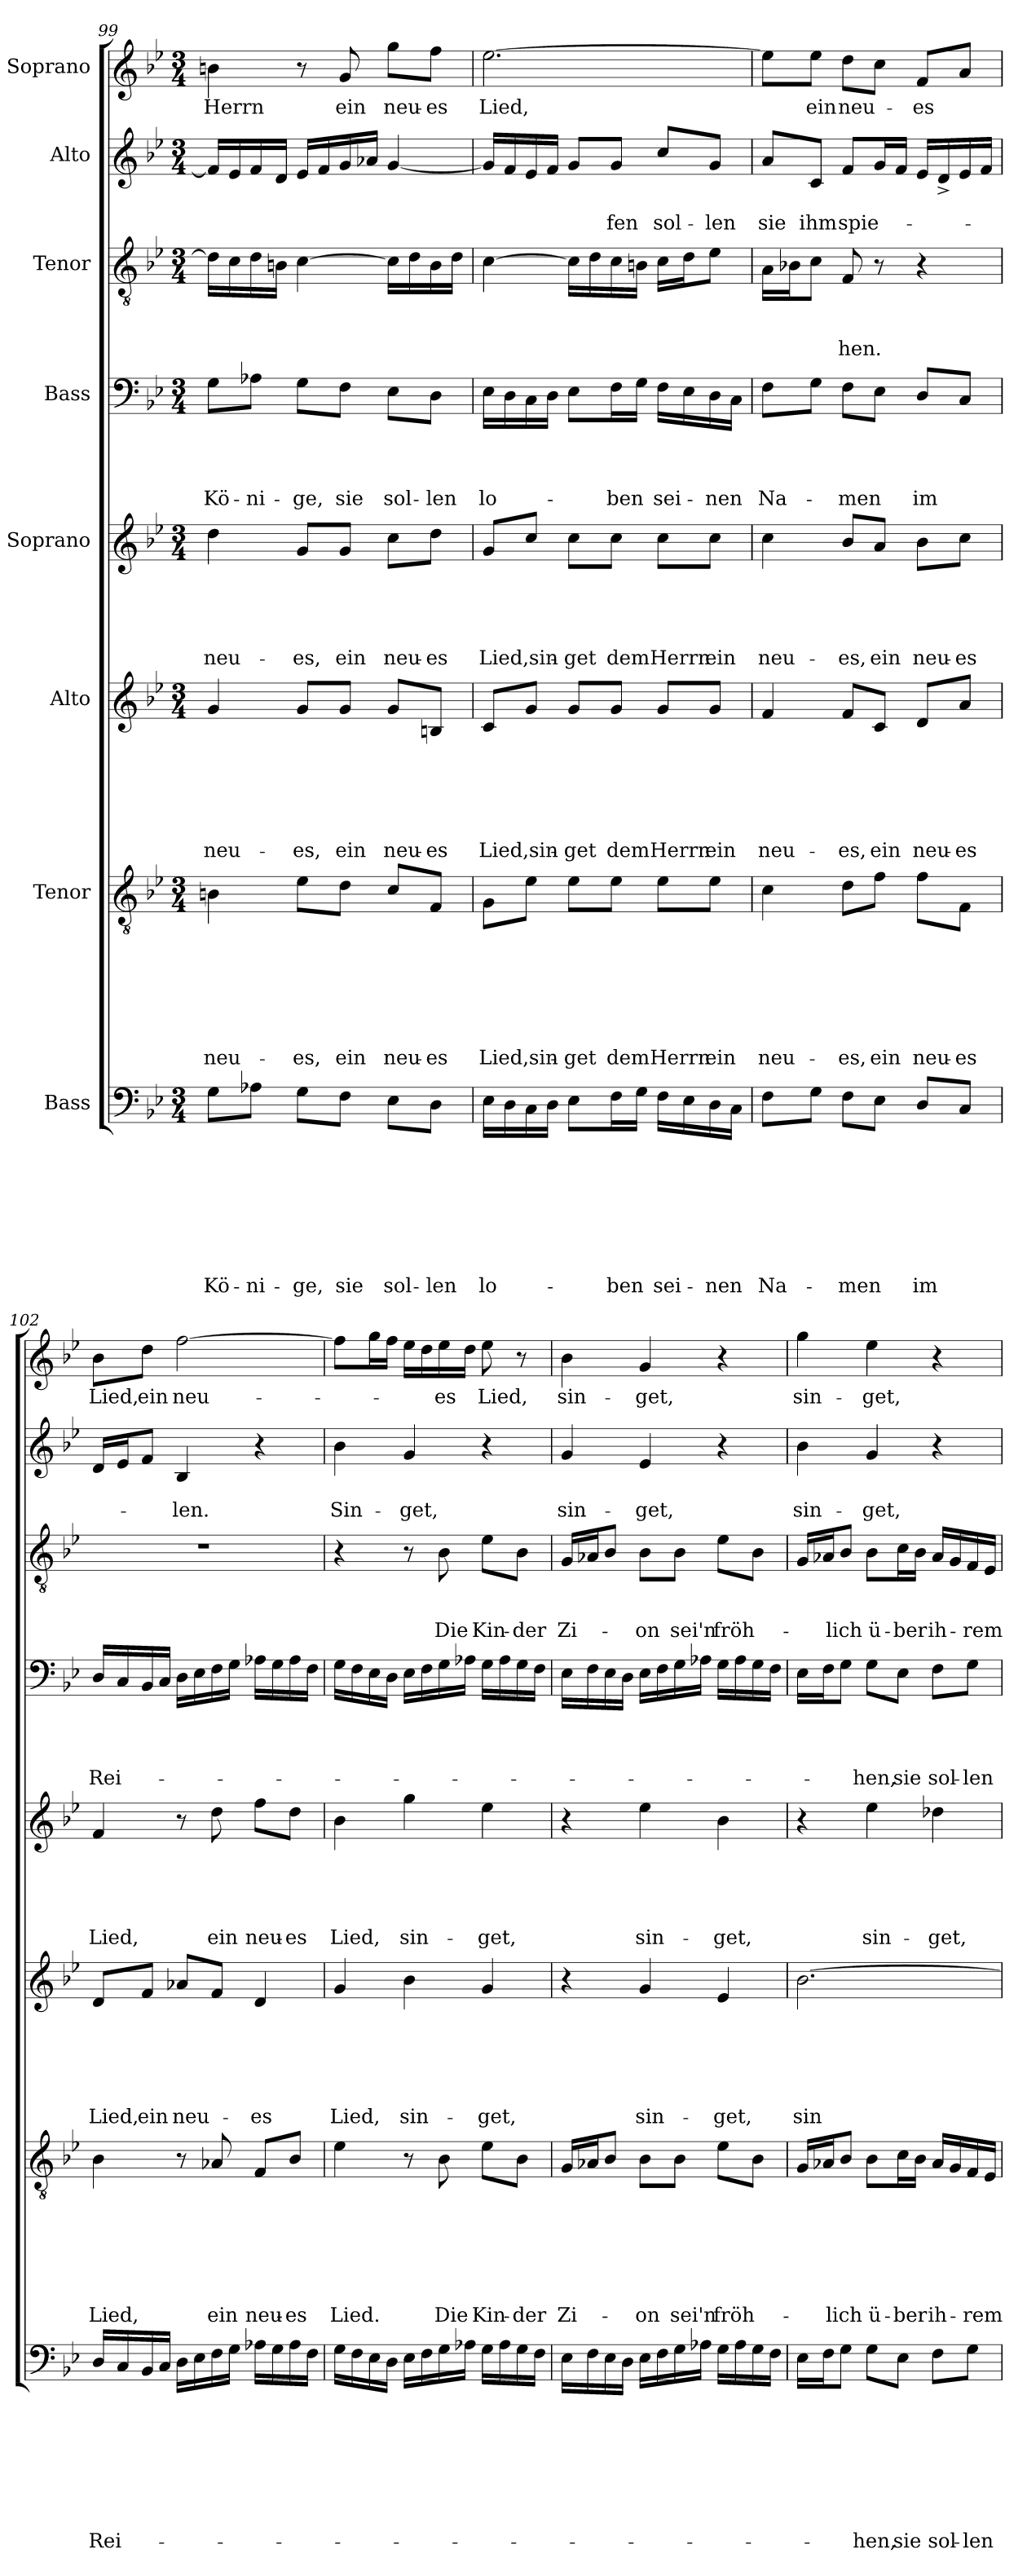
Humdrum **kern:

**kern	**text	**text	**text	**text	**text	**text	**text	**text	**kern	**text	**text	**text	**text	**text	**text	**text	**kern	**text	**text	**text	**text	**text	**text	**kern	**text	**text	**text	**text	**text	**kern	**text	**text	**text	**text	**kern	**text	**text	**text	**kern	**text	**text	**kern	**text
*part8	*part8	*part8	*part8	*part8	*part8	*part8	*part8	*part8	*part7	*part7	*part7	*part7	*part7	*part7	*part7	*part7	*part6	*part6	*part6	*part6	*part6	*part6	*part6	*part5	*part5	*part5	*part5	*part5	*part5	*part4	*part4	*part4	*part4	*part4	*part3	*part3	*part3	*part3	*part2	*part2	*part2	*part1	*part1
*staff8	*staff8	*staff8	*staff8	*staff8	*staff8	*staff8	*staff8	*staff8	*staff7	*staff7	*staff7	*staff7	*staff7	*staff7	*staff7	*staff7	*staff6	*staff6	*staff6	*staff6	*staff6	*staff6	*staff6	*staff5	*staff5	*staff5	*staff5	*staff5	*staff5	*staff4	*staff4	*staff4	*staff4	*staff4	*staff3	*staff3	*staff3	*staff3	*staff2	*staff2	*staff2	*staff1	*staff1
*I"Bass	*	*	*	*	*	*	*	*	*I"Tenor	*	*	*	*	*	*	*	*I"Alto	*	*	*	*	*	*	*I"Soprano	*	*	*	*	*	*I"Bass	*	*	*	*	*I"Tenor	*	*	*	*I"Alto	*	*	*I"Soprano	*
*clefF4	*	*	*	*	*	*	*	*	*clefGv2	*	*	*	*	*	*	*	*clefG2	*	*	*	*	*	*	*clefG2	*	*	*	*	*	*clefF4	*	*	*	*	*clefGv2	*	*	*	*clefG2	*	*	*clefG2	*
*k[b-e-]	*	*	*	*	*	*	*	*	*k[b-e-]	*	*	*	*	*	*	*	*k[b-e-]	*	*	*	*	*	*	*k[b-e-]	*	*	*	*	*	*k[b-e-]	*	*	*	*	*k[b-e-]	*	*	*	*k[b-e-]	*	*	*k[b-e-]	*
*B-:	*	*	*	*	*	*	*	*	*B-:	*	*	*	*	*	*	*	*B-:	*	*	*	*	*	*	*B-:	*	*	*	*	*	*B-:	*	*	*	*	*B-:	*	*	*	*B-:	*	*	*B-:	*
*M3/4	*	*	*	*	*	*	*	*	*M3/4	*	*	*	*	*	*	*	*M3/4	*	*	*	*	*	*	*M3/4	*	*	*	*	*	*M3/4	*	*	*	*	*M3/4	*	*	*	*M3/4	*	*	*M3/4	*
=99	=99	=99	=99	=99	=99	=99	=99	=99	=99	=99	=99	=99	=99	=99	=99	=99	=99	=99	=99	=99	=99	=99	=99	=99	=99	=99	=99	=99	=99	=99	=99	=99	=99	=99	=99	=99	=99	=99	=99	=99	=99	=99	=99
!	!	!	!	!	!	!	!	!LO:LY:b	!	!	!	!	!	!	!	!LO:LY:b	!	!	!	!	!	!	!LO:LY:b	!	!	!	!	!	!LO:LY:b	!	!	!	!	!LO:LY:b	!	!	!	!	!	!	!	!	!LO:LY:b
8G\L	.	.	.	.	.	.	.	Kö-	4Bn\	.	.	.	.	.	.	neu-	4g/	.	.	.	.	.	neu-	4dd\	.	.	.	.	neu-	8G\L	.	.	.	Kö-	16d\LL]	.	.	.	16f/LL]	.	.	4bn\	Herrn
.	.	.	.	.	.	.	.	.	.	.	.	.	.	.	.	.	.	.	.	.	.	.	.	.	.	.	.	.	.	.	.	.	.	.	16c\	.	.	.	16e-/	.	.	.	.
!	!	!	!	!	!	!	!	!LO:LY:b	!	!	!	!	!	!	!	!	!	!	!	!	!	!	!	!	!	!	!	!	!	!	!	!	!	!LO:LY:b	!	!	!	!	!	!	!	!	!
8A-X\J	.	.	.	.	.	.	.	-ni-	.	.	.	.	.	.	.	.	.	.	.	.	.	.	.	.	.	.	.	.	.	8A-X\J	.	.	.	-ni-	16d\	.	.	.	16f/	.	.	.	.
.	.	.	.	.	.	.	.	.	.	.	.	.	.	.	.	.	.	.	.	.	.	.	.	.	.	.	.	.	.	.	.	.	.	.	16Bn\JJ	.	.	.	16d/JJ	.	.	.	.
!	!	!	!	!	!	!	!	!LO:LY:b	!	!	!	!	!	!	!	!LO:LY:b	!	!	!	!	!	!	!LO:LY:b	!	!	!	!	!	!LO:LY:b	!	!	!	!	!LO:LY:b	!	!	!	!	!	!	!	!	!
8G\L	.	.	.	.	.	.	.	-ge,	8e-\L	.	.	.	.	.	.	-es,	8g/L	.	.	.	.	.	-es,	8g/L	.	.	.	.	-es,	8G\L	.	.	.	-ge,	[>4c\	.	.	.	16e-/LL	.	.	8r	.
.	.	.	.	.	.	.	.	.	.	.	.	.	.	.	.	.	.	.	.	.	.	.	.	.	.	.	.	.	.	.	.	.	.	.	.	.	.	.	16f/	.	.	.	.
!	!	!	!	!	!	!	!	!LO:LY:b	!	!	!	!	!	!	!	!LO:LY:b	!	!	!	!	!	!	!LO:LY:b	!	!	!	!	!	!LO:LY:b	!	!	!	!	!LO:LY:b	!	!	!	!	!	!	!	!	!LO:LY:b
8F\J	.	.	.	.	.	.	.	sie	8d\J	.	.	.	.	.	.	ein	8g/J	.	.	.	.	.	ein	8g/J	.	.	.	.	ein	8F\J	.	.	.	sie	.	.	.	.	16g/	.	.	8g/	ein
.	.	.	.	.	.	.	.	.	.	.	.	.	.	.	.	.	.	.	.	.	.	.	.	.	.	.	.	.	.	.	.	.	.	.	.	.	.	.	16a-X/JJ	.	.	.	.
!	!	!	!	!	!	!	!	!LO:LY:b	!	!	!	!	!	!	!	!LO:LY:b	!	!	!	!	!	!	!LO:LY:b	!	!	!	!	!	!LO:LY:b	!	!	!	!	!LO:LY:b	!	!	!	!	!	!	!	!	!LO:LY:b
8E-\L	.	.	.	.	.	.	.	sol-	8c/L	.	.	.	.	.	.	neu-	8g/L	.	.	.	.	.	neu-	8cc\L	.	.	.	.	neu-	8E-\L	.	.	.	sol-	16c\LL]	.	.	.	[<4g/	.	.	8gg\L	neu-
.	.	.	.	.	.	.	.	.	.	.	.	.	.	.	.	.	.	.	.	.	.	.	.	.	.	.	.	.	.	.	.	.	.	.	16d\	.	.	.	.	.	.	.	.
!	!	!	!	!	!	!	!	!LO:LY:b	!	!	!	!	!	!	!	!LO:LY:b	!	!	!	!	!	!	!LO:LY:b	!	!	!	!	!	!LO:LY:b	!	!	!	!	!LO:LY:b	!	!	!	!	!	!	!	!	!LO:LY:b
8D\J	.	.	.	.	.	.	.	-len	8F/J	.	.	.	.	.	.	-es	8Bn/J	.	.	.	.	.	-es	8dd\J	.	.	.	.	-es	8D\J	.	.	.	-len	16B\	.	.	.	.	.	.	8ff\J	-es
.	.	.	.	.	.	.	.	.	.	.	.	.	.	.	.	.	.	.	.	.	.	.	.	.	.	.	.	.	.	.	.	.	.	.	16d\JJ	.	.	.	.	.	.	.	.
=100	=100	=100	=100	=100	=100	=100	=100	=100	=100	=100	=100	=100	=100	=100	=100	=100	=100	=100	=100	=100	=100	=100	=100	=100	=100	=100	=100	=100	=100	=100	=100	=100	=100	=100	=100	=100	=100	=100	=100	=100	=100	=100	=100
!	!	!	!	!	!	!	!	!LO:LY:b	!	!	!	!	!	!	!	!LO:LY:b	!	!	!	!	!	!	!LO:LY:b	!	!	!	!	!	!LO:LY:b	!	!	!	!	!LO:LY:b	!	!	!	!	!	!	!	!	!LO:LY:b
16E-\LL	.	.	.	.	.	.	.	lo-	8G\L	.	.	.	.	.	.	Lied,sin-	8c/L	.	.	.	.	.	Lied,sin-	8g/L	.	.	.	.	Lied,sin-	16E-\LL	.	.	.	lo-	[>4c\	.	.	.	16g/LL]	.	.	[<2.ee-\	Lied,
16D\	.	.	.	.	.	.	.	.	.	.	.	.	.	.	.	.	.	.	.	.	.	.	.	.	.	.	.	.	.	16D\	.	.	.	.	.	.	.	.	16f/	.	.	.	.
16C\	.	.	.	.	.	.	.	.	8e-\J	.	.	.	.	.	.	.	8g/J	.	.	.	.	.	.	8cc/J	.	.	.	.	.	16C\	.	.	.	.	.	.	.	.	16e-/	.	.	.	.
16D\JJ	.	.	.	.	.	.	.	.	.	.	.	.	.	.	.	.	.	.	.	.	.	.	.	.	.	.	.	.	.	16D\JJ	.	.	.	.	.	.	.	.	16f/JJ	.	.	.	.
!	!	!	!	!	!	!	!	!	!	!	!	!	!	!	!	!LO:LY:b	!	!	!	!	!	!	!LO:LY:b	!	!	!	!	!	!LO:LY:b	!	!	!	!	!	!	!	!	!	!	!	!	!	!
8E-\L	.	.	.	.	.	.	.	.	8e-\L	.	.	.	.	.	.	-get	8g/L	.	.	.	.	.	-get	8cc\L	.	.	.	.	-get	8E-\L	.	.	.	.	16c\LL]	.	.	.	8g/L	.	.	.	.
.	.	.	.	.	.	.	.	.	.	.	.	.	.	.	.	.	.	.	.	.	.	.	.	.	.	.	.	.	.	.	.	.	.	.	16d\	.	.	.	.	.	.	.	.
!	!	!	!	!	!	!	!	!LO:LY:b	!	!	!	!	!	!	!	!LO:LY:b	!	!	!	!	!	!	!LO:LY:b	!	!	!	!	!	!LO:LY:b	!	!	!	!	!LO:LY:b	!	!	!	!	!	!	!LO:LY:b	!	!
16F\L	.	.	.	.	.	.	.	-ben	8e-\J	.	.	.	.	.	.	dem	8g/J	.	.	.	.	.	dem	8cc\J	.	.	.	.	dem	16F\L	.	.	.	-ben	16c\	.	.	.	8g/J	.	-fen	.	.
16G\JJ	.	.	.	.	.	.	.	.	.	.	.	.	.	.	.	.	.	.	.	.	.	.	.	.	.	.	.	.	.	16G\JJ	.	.	.	.	16Bn\JJ	.	.	.	.	.	.	.	.
!	!	!	!	!	!	!	!	!LO:LY:b	!	!	!	!	!	!	!	!LO:LY:b	!	!	!	!	!	!	!LO:LY:b	!	!	!	!	!	!LO:LY:b	!	!	!	!	!LO:LY:b	!	!	!	!	!	!	!LO:LY:b	!	!
16F\LL	.	.	.	.	.	.	.	sei-	8e-\L	.	.	.	.	.	.	Herrn	8g/L	.	.	.	.	.	Herrn	8cc\L	.	.	.	.	Herrn	16F\LL	.	.	.	sei-	16c\LL	.	.	.	8cc/L	.	sol-	.	.
16E-\	.	.	.	.	.	.	.	.	.	.	.	.	.	.	.	.	.	.	.	.	.	.	.	.	.	.	.	.	.	16E-\	.	.	.	.	16d\J	.	.	.	.	.	.	.	.
!	!	!	!	!	!	!	!	!LO:LY:b	!	!	!	!	!	!	!	!LO:LY:b	!	!	!	!	!	!	!LO:LY:b	!	!	!	!	!	!LO:LY:b	!	!	!	!	!LO:LY:b	!	!	!	!	!	!	!LO:LY:b	!	!
16D\	.	.	.	.	.	.	.	-nen	8e-\J	.	.	.	.	.	.	ein	8g/J	.	.	.	.	.	ein	8cc\J	.	.	.	.	ein	16D\	.	.	.	-nen	8e-\J	.	.	.	8g/J	.	-len	.	.
16C\JJ	.	.	.	.	.	.	.	.	.	.	.	.	.	.	.	.	.	.	.	.	.	.	.	.	.	.	.	.	.	16C\JJ	.	.	.	.	.	.	.	.	.	.	.	.	.
!!LO:LB:g=z
=101	=101	=101	=101	=101	=101	=101	=101	=101	=101	=101	=101	=101	=101	=101	=101	=101	=101	=101	=101	=101	=101	=101	=101	=101	=101	=101	=101	=101	=101	=101	=101	=101	=101	=101	=101	=101	=101	=101	=101	=101	=101	=101	=101
!	!	!	!	!	!	!	!	!LO:LY:b	!	!	!	!	!	!	!	!LO:LY:b	!	!	!	!	!	!	!LO:LY:b	!	!	!	!	!	!LO:LY:b	!	!	!	!	!LO:LY:b	!	!	!	!	!	!	!LO:LY:b	!	!
8F\L	.	.	.	.	.	.	.	Na-	4c\	.	.	.	.	.	.	neu-	4f/	.	.	.	.	.	neu-	4cc\	.	.	.	.	neu-	8F\L	.	.	.	Na-	16A\LL	.	.	.	8a/L	.	sie	8ee-\L]	.
.	.	.	.	.	.	.	.	.	.	.	.	.	.	.	.	.	.	.	.	.	.	.	.	.	.	.	.	.	.	.	.	.	.	.	16B-X\J	.	.	.	.	.	.	.	.
!	!	!	!	!	!	!	!	!	!	!	!	!	!	!	!	!	!	!	!	!	!	!	!	!	!	!	!	!	!	!	!	!	!	!	!	!	!	!	!	!	!LO:LY:b	!	!LO:LY:b
8G\J	.	.	.	.	.	.	.	.	.	.	.	.	.	.	.	.	.	.	.	.	.	.	.	.	.	.	.	.	.	8G\J	.	.	.	.	8c\J	.	.	.	8c/J	.	ihm	8ee-\J	ein
!	!	!	!	!	!	!	!	!LO:LY:b	!	!	!	!	!	!	!	!LO:LY:b	!	!	!	!	!	!	!LO:LY:b	!	!	!	!	!	!LO:LY:b	!	!	!	!	!LO:LY:b	!	!	!	!LO:LY:b	!	!	!LO:LY:b	!	!LO:LY:b
8F\L	.	.	.	.	.	.	.	-men	8d\L	.	.	.	.	.	.	-es,	8f/L	.	.	.	.	.	-es,	8b-/L	.	.	.	.	-es,	8F\L	.	.	.	-men	8F/	.	.	-hen.	8f/L	.	spie-	8dd\L	neu-
!	!	!	!	!	!	!	!	!	!	!	!	!	!	!	!	!LO:LY:b	!	!	!	!	!	!	!LO:LY:b	!	!	!	!	!	!LO:LY:b	!	!	!	!	!	!	!	!	!	!	!	!	!	!
8E-\J	.	.	.	.	.	.	.	.	8f\J	.	.	.	.	.	.	ein	8c/J	.	.	.	.	.	ein	8a/J	.	.	.	.	ein	8E-\J	.	.	.	.	8r	.	.	.	16g/L	.	.	8cc\J	.
.	.	.	.	.	.	.	.	.	.	.	.	.	.	.	.	.	.	.	.	.	.	.	.	.	.	.	.	.	.	.	.	.	.	.	.	.	.	.	16f/JJ	.	.	.	.
!	!	!	!	!	!	!	!	!LO:LY:b	!	!	!	!	!	!	!	!LO:LY:b	!	!	!	!	!	!	!LO:LY:b	!	!	!	!	!	!LO:LY:b	!	!	!	!	!LO:LY:b	!	!	!	!	!	!	!	!	!LO:LY:b
8D/L	.	.	.	.	.	.	.	im	8f\L	.	.	.	.	.	.	neu-	8d/L	.	.	.	.	.	neu-	8b-\L	.	.	.	.	neu-	8D/L	.	.	.	im	4r	.	.	.	16e-/LL	.	.	8f/L	-es
.	.	.	.	.	.	.	.	.	.	.	.	.	.	.	.	.	.	.	.	.	.	.	.	.	.	.	.	.	.	.	.	.	.	.	.	.	.	.	16d^</	.	.	.	.
!	!	!	!	!	!	!	!	!	!	!	!	!	!	!	!	!LO:LY:b	!	!	!	!	!	!	!LO:LY:b	!	!	!	!	!	!LO:LY:b	!	!	!	!	!	!	!	!	!	!	!	!	!	!
8C/J	.	.	.	.	.	.	.	.	8F\J	.	.	.	.	.	.	-es	8a/J	.	.	.	.	.	-es	8cc\J	.	.	.	.	-es	8C/J	.	.	.	.	.	.	.	.	16e-/	.	.	8a/J	.
.	.	.	.	.	.	.	.	.	.	.	.	.	.	.	.	.	.	.	.	.	.	.	.	.	.	.	.	.	.	.	.	.	.	.	.	.	.	.	16f/JJ	.	.	.	.
=102	=102	=102	=102	=102	=102	=102	=102	=102	=102	=102	=102	=102	=102	=102	=102	=102	=102	=102	=102	=102	=102	=102	=102	=102	=102	=102	=102	=102	=102	=102	=102	=102	=102	=102	=102	=102	=102	=102	=102	=102	=102	=102	=102
!	!	!	!	!	!	!	!	!LO:LY:b	!	!	!	!	!	!	!	!LO:LY:b	!	!	!	!	!	!	!LO:LY:b	!	!	!	!	!	!LO:LY:b	!	!	!	!	!LO:LY:b	!LO:N:vis=1	!	!	!	!	!	!	!	!LO:LY:b
16D/LL	.	.	.	.	.	.	.	Rei-	4B-\	.	.	.	.	.	.	Lied,	8d/L	.	.	.	.	.	Lied,	4f/	.	.	.	.	Lied,	16D/LL	.	.	.	Rei-	2.r	.	.	.	16d/LL	.	.	8b-\L	Lied,
16C/	.	.	.	.	.	.	.	.	.	.	.	.	.	.	.	.	.	.	.	.	.	.	.	.	.	.	.	.	.	16C/	.	.	.	.	.	.	.	.	16e-/J	.	.	.	.
!	!	!	!	!	!	!	!	!	!	!	!	!	!	!	!	!	!	!	!	!	!	!	!LO:LY:b	!	!	!	!	!	!	!	!	!	!	!	!	!	!	!	!	!	!	!	!LO:LY:b
16BB-/	.	.	.	.	.	.	.	.	.	.	.	.	.	.	.	.	8f/J	.	.	.	.	.	ein	.	.	.	.	.	.	16BB-/	.	.	.	.	.	.	.	.	8f/J	.	.	8dd\J	ein
16C/JJ	.	.	.	.	.	.	.	.	.	.	.	.	.	.	.	.	.	.	.	.	.	.	.	.	.	.	.	.	.	16C/JJ	.	.	.	.	.	.	.	.	.	.	.	.	.
!	!	!	!	!	!	!	!	!	!	!	!	!	!	!	!	!	!	!	!	!	!	!	!LO:LY:b	!	!	!	!	!	!	!	!	!	!	!	!	!	!	!	!	!	!LO:LY:b	!	!LO:LY:b
16D\LL	.	.	.	.	.	.	.	.	8r	.	.	.	.	.	.	.	8a-X/L	.	.	.	.	.	neu-	8r	.	.	.	.	.	16D\LL	.	.	.	.	.	.	.	.	4B-/	.	-len.	[>2ff\	neu-
16E-\	.	.	.	.	.	.	.	.	.	.	.	.	.	.	.	.	.	.	.	.	.	.	.	.	.	.	.	.	.	16E-\	.	.	.	.	.	.	.	.	.	.	.	.	.
!	!	!	!	!	!	!	!	!	!	!	!	!	!	!	!	!LO:LY:b	!	!	!	!	!	!	!	!	!	!	!	!	!LO:LY:b	!	!	!	!	!	!	!	!	!	!	!	!	!	!
16F\	.	.	.	.	.	.	.	.	8A-X/	.	.	.	.	.	.	ein	8f/J	.	.	.	.	.	.	8dd\	.	.	.	.	ein	16F\	.	.	.	.	.	.	.	.	.	.	.	.	.
16G\JJ	.	.	.	.	.	.	.	.	.	.	.	.	.	.	.	.	.	.	.	.	.	.	.	.	.	.	.	.	.	16G\JJ	.	.	.	.	.	.	.	.	.	.	.	.	.
!	!	!	!	!	!	!	!	!	!	!	!	!	!	!	!	!LO:LY:b	!	!	!	!	!	!	!LO:LY:b	!	!	!	!	!	!LO:LY:b	!	!	!	!	!	!	!	!	!	!	!	!	!	!
16A-X\LL	.	.	.	.	.	.	.	.	8F/L	.	.	.	.	.	.	neu-	4d/	.	.	.	.	.	-es	8ff\L	.	.	.	.	neu-	16A-X\LL	.	.	.	.	.	.	.	.	4r	.	.	.	.
16G\	.	.	.	.	.	.	.	.	.	.	.	.	.	.	.	.	.	.	.	.	.	.	.	.	.	.	.	.	.	16G\	.	.	.	.	.	.	.	.	.	.	.	.	.
!	!	!	!	!	!	!	!	!	!	!	!	!	!	!	!	!LO:LY:b	!	!	!	!	!	!	!	!	!	!	!	!	!LO:LY:b	!	!	!	!	!	!	!	!	!	!	!	!	!	!
16A-\	.	.	.	.	.	.	.	.	8B-/J	.	.	.	.	.	.	-es	.	.	.	.	.	.	.	8dd\J	.	.	.	.	-es	16A-\	.	.	.	.	.	.	.	.	.	.	.	.	.
16F\JJ	.	.	.	.	.	.	.	.	.	.	.	.	.	.	.	.	.	.	.	.	.	.	.	.	.	.	.	.	.	16F\JJ	.	.	.	.	.	.	.	.	.	.	.	.	.
=103	=103	=103	=103	=103	=103	=103	=103	=103	=103	=103	=103	=103	=103	=103	=103	=103	=103	=103	=103	=103	=103	=103	=103	=103	=103	=103	=103	=103	=103	=103	=103	=103	=103	=103	=103	=103	=103	=103	=103	=103	=103	=103	=103
!	!	!	!	!	!	!	!	!	!	!	!	!	!	!	!	!LO:LY:b	!	!	!	!	!	!	!LO:LY:b	!	!	!	!	!	!LO:LY:b	!	!	!	!	!	!	!	!	!	!	!	!LO:LY:b	!	!
16G\LL	.	.	.	.	.	.	.	.	4e-\	.	.	.	.	.	.	Lied.	4g/	.	.	.	.	.	Lied,	4b-\	.	.	.	.	Lied,	16G\LL	.	.	.	.	4r	.	.	.	4b-\	.	Sin-	8ff\L]	.
16F\	.	.	.	.	.	.	.	.	.	.	.	.	.	.	.	.	.	.	.	.	.	.	.	.	.	.	.	.	.	16F\	.	.	.	.	.	.	.	.	.	.	.	.	.
16E-\	.	.	.	.	.	.	.	.	.	.	.	.	.	.	.	.	.	.	.	.	.	.	.	.	.	.	.	.	.	16E-\	.	.	.	.	.	.	.	.	.	.	.	16gg\L	.
16D\JJ	.	.	.	.	.	.	.	.	.	.	.	.	.	.	.	.	.	.	.	.	.	.	.	.	.	.	.	.	.	16D\JJ	.	.	.	.	.	.	.	.	.	.	.	16ff\JJ	.
!	!	!	!	!	!	!	!	!	!	!	!	!	!	!	!	!	!	!	!	!	!	!	!LO:LY:b	!	!	!	!	!	!LO:LY:b	!	!	!	!	!	!	!	!	!	!	!	!LO:LY:b	!	!
16E-\LL	.	.	.	.	.	.	.	.	8r	.	.	.	.	.	.	.	4b-\	.	.	.	.	.	sin-	4gg\	.	.	.	.	sin-	16E-\LL	.	.	.	.	8r	.	.	.	4g/	.	-get,	16ee-\LL	.
16F\	.	.	.	.	.	.	.	.	.	.	.	.	.	.	.	.	.	.	.	.	.	.	.	.	.	.	.	.	.	16F\	.	.	.	.	.	.	.	.	.	.	.	16dd\	.
!	!	!	!	!	!	!	!	!	!	!	!	!	!	!	!	!LO:LY:b	!	!	!	!	!	!	!	!	!	!	!	!	!	!	!	!	!	!	!	!	!	!LO:LY:b	!	!	!	!	!LO:LY:b
16G\	.	.	.	.	.	.	.	.	8B-\	.	.	.	.	.	.	Die	.	.	.	.	.	.	.	.	.	.	.	.	.	16G\	.	.	.	.	8B-\	.	.	Die	.	.	.	16ee-\	-es
16A-X\JJ	.	.	.	.	.	.	.	.	.	.	.	.	.	.	.	.	.	.	.	.	.	.	.	.	.	.	.	.	.	16A-X\JJ	.	.	.	.	.	.	.	.	.	.	.	16dd\JJ	.
!	!	!	!	!	!	!	!	!	!	!	!	!	!	!	!	!LO:LY:b	!	!	!	!	!	!	!LO:LY:b	!	!	!	!	!	!LO:LY:b	!	!	!	!	!	!	!	!	!LO:LY:b	!	!	!	!	!LO:LY:b
16G\LL	.	.	.	.	.	.	.	.	8e-\L	.	.	.	.	.	.	Kin-	4g/	.	.	.	.	.	-get,	4ee-\	.	.	.	.	-get,	16G\LL	.	.	.	.	8e-\L	.	.	Kin-	4r	.	.	8ee-\	Lied,
16A-\	.	.	.	.	.	.	.	.	.	.	.	.	.	.	.	.	.	.	.	.	.	.	.	.	.	.	.	.	.	16A-\	.	.	.	.	.	.	.	.	.	.	.	.	.
!	!	!	!	!	!	!	!	!	!	!	!	!	!	!	!	!LO:LY:b:rj	!	!	!	!	!	!	!	!	!	!	!	!	!	!	!	!	!	!	!	!	!	!LO:LY:b:rj	!	!	!	!	!
16G\	.	.	.	.	.	.	.	.	8B-\J	.	.	.	.	.	.	-der	.	.	.	.	.	.	.	.	.	.	.	.	.	16G\	.	.	.	.	8B-\J	.	.	-der	.	.	.	8r	.
16F\JJ	.	.	.	.	.	.	.	.	.	.	.	.	.	.	.	.	.	.	.	.	.	.	.	.	.	.	.	.	.	16F\JJ	.	.	.	.	.	.	.	.	.	.	.	.	.
=104	=104	=104	=104	=104	=104	=104	=104	=104	=104	=104	=104	=104	=104	=104	=104	=104	=104	=104	=104	=104	=104	=104	=104	=104	=104	=104	=104	=104	=104	=104	=104	=104	=104	=104	=104	=104	=104	=104	=104	=104	=104	=104	=104
!	!	!	!	!	!	!	!	!	!	!	!	!	!	!	!	!LO:LY:b	!	!	!	!	!	!	!	!	!	!	!	!	!	!	!	!	!	!	!	!	!	!LO:LY:b	!	!	!LO:LY:b	!	!LO:LY:b
16E-\LL	.	.	.	.	.	.	.	.	16G/LL	.	.	.	.	.	.	Zi-	4r	.	.	.	.	.	.	4r	.	.	.	.	.	16E-\LL	.	.	.	.	16G/LL	.	.	Zi-	4g/	.	sin-	4b-\	sin-
16F\	.	.	.	.	.	.	.	.	16A-X/J	.	.	.	.	.	.	.	.	.	.	.	.	.	.	.	.	.	.	.	.	16F\	.	.	.	.	16A-X/J	.	.	.	.	.	.	.	.
16E-\	.	.	.	.	.	.	.	.	8B-/J	.	.	.	.	.	.	.	.	.	.	.	.	.	.	.	.	.	.	.	.	16E-\	.	.	.	.	8B-/J	.	.	.	.	.	.	.	.
16D\JJ	.	.	.	.	.	.	.	.	.	.	.	.	.	.	.	.	.	.	.	.	.	.	.	.	.	.	.	.	.	16D\JJ	.	.	.	.	.	.	.	.	.	.	.	.	.
!	!	!	!	!	!	!	!	!	!	!	!	!	!	!	!	!LO:LY:b	!	!	!	!	!	!	!LO:LY:b	!	!	!	!	!	!LO:LY:b	!	!	!	!	!	!	!	!	!LO:LY:b	!	!	!LO:LY:b	!	!LO:LY:b
16E-\LL	.	.	.	.	.	.	.	.	8B-\L	.	.	.	.	.	.	-on	4g/	.	.	.	.	.	sin-	4ee-\	.	.	.	.	sin-	16E-\LL	.	.	.	.	8B-\L	.	.	-on	4e-/	.	-get,	4g/	-get,
16F\	.	.	.	.	.	.	.	.	.	.	.	.	.	.	.	.	.	.	.	.	.	.	.	.	.	.	.	.	.	16F\	.	.	.	.	.	.	.	.	.	.	.	.	.
!	!	!	!	!	!	!	!	!	!	!	!	!	!	!	!	!LO:LY:b	!	!	!	!	!	!	!	!	!	!	!	!	!	!	!	!	!	!	!	!	!	!LO:LY:b	!	!	!	!	!
16G\	.	.	.	.	.	.	.	.	8B-\J	.	.	.	.	.	.	sei'n	.	.	.	.	.	.	.	.	.	.	.	.	.	16G\	.	.	.	.	8B-\J	.	.	sei'n	.	.	.	.	.
16A-X\JJ	.	.	.	.	.	.	.	.	.	.	.	.	.	.	.	.	.	.	.	.	.	.	.	.	.	.	.	.	.	16A-X\JJ	.	.	.	.	.	.	.	.	.	.	.	.	.
!	!	!	!	!	!	!	!	!	!	!	!	!	!	!	!	!LO:LY:b	!	!	!	!	!	!	!LO:LY:b	!	!	!	!	!	!LO:LY:b	!	!	!	!	!	!	!	!	!LO:LY:b	!	!	!	!	!
16G\LL	.	.	.	.	.	.	.	.	8e-\L	.	.	.	.	.	.	fröh-	4e-/	.	.	.	.	.	-get,	4b-\	.	.	.	.	-get,	16G\LL	.	.	.	.	8e-\L	.	.	fröh-	4r	.	.	4r	.
16A-\	.	.	.	.	.	.	.	.	.	.	.	.	.	.	.	.	.	.	.	.	.	.	.	.	.	.	.	.	.	16A-\	.	.	.	.	.	.	.	.	.	.	.	.	.
16G\	.	.	.	.	.	.	.	.	8B-\J	.	.	.	.	.	.	.	.	.	.	.	.	.	.	.	.	.	.	.	.	16G\	.	.	.	.	8B-\J	.	.	.	.	.	.	.	.
16F\JJ	.	.	.	.	.	.	.	.	.	.	.	.	.	.	.	.	.	.	.	.	.	.	.	.	.	.	.	.	.	16F\JJ	.	.	.	.	.	.	.	.	.	.	.	.	.
=105	=105	=105	=105	=105	=105	=105	=105	=105	=105	=105	=105	=105	=105	=105	=105	=105	=105	=105	=105	=105	=105	=105	=105	=105	=105	=105	=105	=105	=105	=105	=105	=105	=105	=105	=105	=105	=105	=105	=105	=105	=105	=105	=105
!	!	!	!	!	!	!	!	!	!	!	!	!	!	!	!	!	!	!	!	!	!	!	!LO:LY:b	!	!	!	!	!	!	!	!	!	!	!	!	!	!	!	!	!	!LO:LY:b	!	!LO:LY:b
16E-\LL	.	.	.	.	.	.	.	.	16G/LL	.	.	.	.	.	.	.	[>2.b-\	.	.	.	.	.	sin-	4r	.	.	.	.	.	16E-\LL	.	.	.	.	16G/LL	.	.	.	4b-\	.	sin-	4gg\	sin-
16F\J	.	.	.	.	.	.	.	.	16A-X/J	.	.	.	.	.	.	.	.	.	.	.	.	.	.	.	.	.	.	.	.	16F\J	.	.	.	.	16A-X/J	.	.	.	.	.	.	.	.
!	!	!	!	!	!	!	!	!	!	!	!	!	!	!	!	!LO:LY:b	!	!	!	!	!	!	!	!	!	!	!	!	!	!	!	!	!	!	!	!	!	!LO:LY:b	!	!	!	!	!
8G\J	.	.	.	.	.	.	.	.	8B-/J	.	.	.	.	.	.	-lich	.	.	.	.	.	.	.	.	.	.	.	.	.	8G\J	.	.	.	.	8B-/J	.	.	-lich	.	.	.	.	.
!	!	!	!	!	!	!	!	!LO:LY:b	!	!	!	!	!	!	!	!LO:LY:b	!	!	!	!	!	!	!	!	!	!	!	!	!LO:LY:b	!	!	!	!	!LO:LY:b	!	!	!	!LO:LY:b	!	!	!LO:LY:b	!	!LO:LY:b
8G\L	.	.	.	.	.	.	.	-hen,	8B-\L	.	.	.	.	.	.	ü-	.	.	.	.	.	.	.	4ee-\	.	.	.	.	sin-	8G\L	.	.	.	-hen,	8B-\L	.	.	ü-	4g/	.	-get,	4ee-\	-get,
!	!	!	!	!	!	!	!	!LO:LY:b	!	!	!	!	!	!	!	!LO:LY:b	!	!	!	!	!	!	!	!	!	!	!	!	!	!	!	!	!	!LO:LY:b	!	!	!	!LO:LY:b	!	!	!	!	!
8E-\J	.	.	.	.	.	.	.	sie	16c\L	.	.	.	.	.	.	-ber	.	.	.	.	.	.	.	.	.	.	.	.	.	8E-\J	.	.	.	sie	16c\L	.	.	-ber	.	.	.	.	.
.	.	.	.	.	.	.	.	.	16B-\JJ	.	.	.	.	.	.	.	.	.	.	.	.	.	.	.	.	.	.	.	.	.	.	.	.	.	16B-\JJ	.	.	.	.	.	.	.	.
!	!	!	!	!	!	!	!	!LO:LY:b	!	!	!	!	!	!	!	!LO:LY:b	!	!	!	!	!	!	!	!	!	!	!	!	!LO:LY:b	!	!	!	!	!LO:LY:b	!	!	!	!LO:LY:b	!	!	!	!	!
8F\L	.	.	.	.	.	.	.	sol-	16A-/LL	.	.	.	.	.	.	ih-	.	.	.	.	.	.	.	4dd-X\	.	.	.	.	-get,	8F\L	.	.	.	sol-	16A-/LL	.	.	ih-	4r	.	.	4r	.
.	.	.	.	.	.	.	.	.	16G/	.	.	.	.	.	.	.	.	.	.	.	.	.	.	.	.	.	.	.	.	.	.	.	.	.	16G/	.	.	.	.	.	.	.	.
!	!	!	!	!	!	!	!	!LO:LY:b	!	!	!	!	!	!	!	!LO:LY:b	!	!	!	!	!	!	!	!	!	!	!	!	!	!	!	!	!	!LO:LY:b	!	!	!	!LO:LY:b	!	!	!	!	!
8G\J	.	.	.	.	.	.	.	-len	16F/	.	.	.	.	.	.	-rem	.	.	.	.	.	.	.	.	.	.	.	.	.	8G\J	.	.	.	-len	16F/	.	.	-rem	.	.	.	.	.
.	.	.	.	.	.	.	.	.	16E-/JJ	.	.	.	.	.	.	.	.	.	.	.	.	.	.	.	.	.	.	.	.	.	.	.	.	.	16E-/JJ	.	.	.	.	.	.	.	.
=	=	=	=	=	=	=	=	=	=	=	=	=	=	=	=	=	=	=	=	=	=	=	=	=	=	=	=	=	=	=	=	=	=	=	=	=	=	=	=	=	=	=	=
*-	*-	*-	*-	*-	*-	*-	*-	*-	*-	*-	*-	*-	*-	*-	*-	*-	*-	*-	*-	*-	*-	*-	*-	*-	*-	*-	*-	*-	*-	*-	*-	*-	*-	*-	*-	*-	*-	*-	*-	*-	*-	*-	*-
